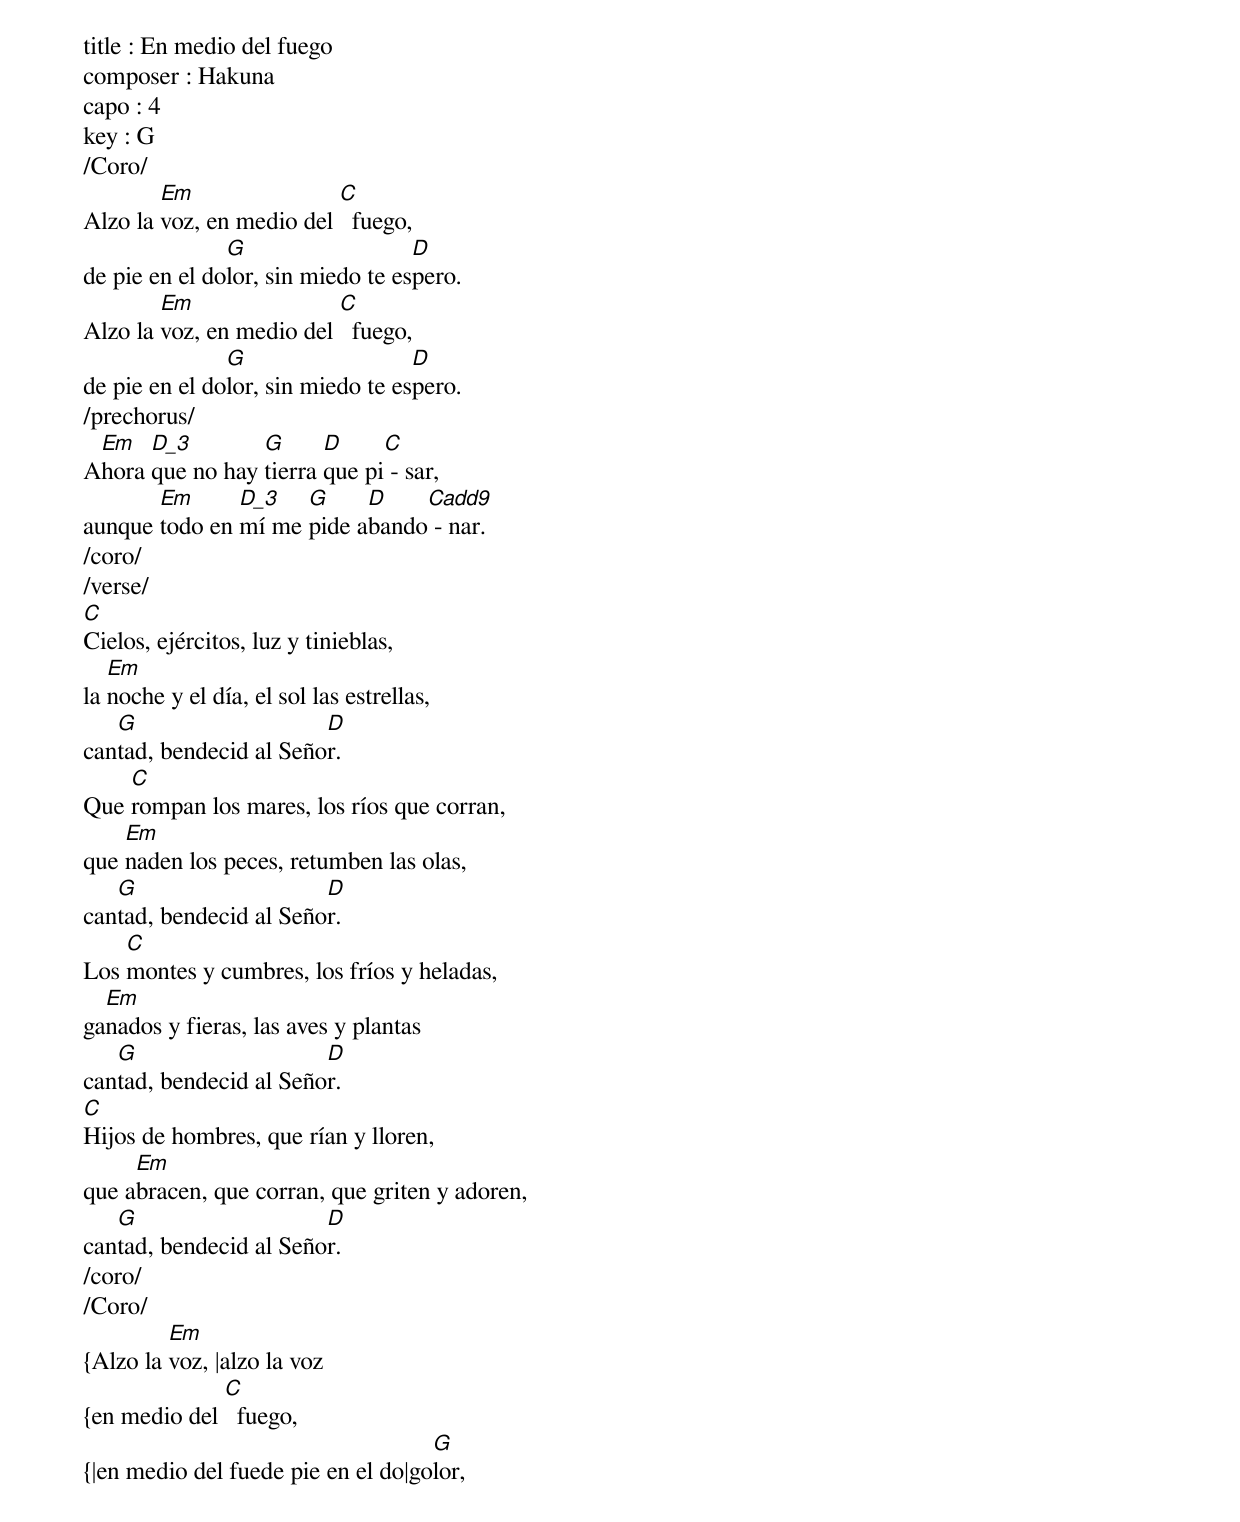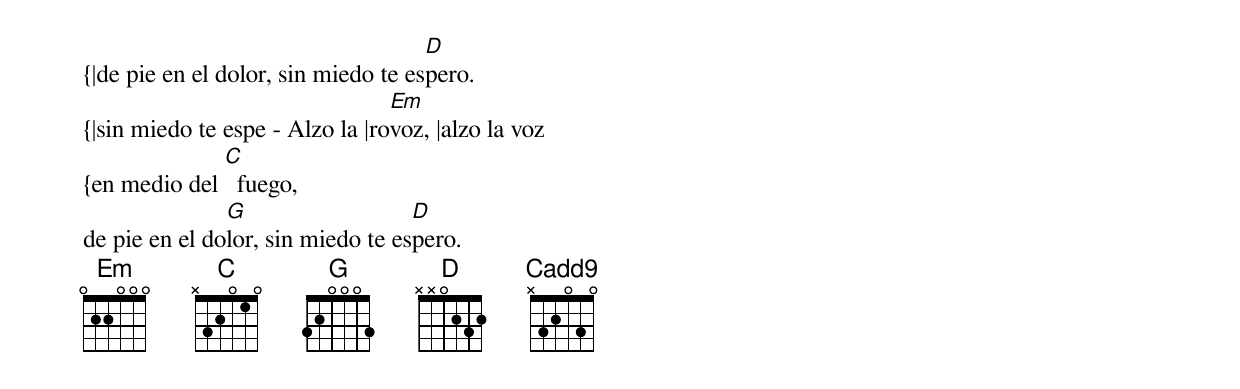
title : En medio del fuego
composer : Hakuna
capo : 4
key : G
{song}
/Coro/
Alzo la [Em]voz, en medio del [C]  fuego,
de pie en el do[G]lor, sin miedo te es[D]pero.
Alzo la [Em]voz, en medio del [C]  fuego,
de pie en el do[G]lor, sin miedo te es[D]pero.
/prechorus/
A[Em]hora [D_3]que no hay [G]tierra [D]que pi[C] - sar,
aunque [Em]todo en [D_3]mí me [G]pide a[D]bando[Cadd9] - nar.
/coro/
/verse/
[C]Cielos, ejércitos, luz y tinieblas,
la [Em]noche y el día, el sol las estrellas,
can[G]tad, bendecid al Seño[D]r.
Que [C]rompan los mares, los ríos que corran,
que [Em]naden los peces, retumben las olas,
can[G]tad, bendecid al Seño[D]r.
Los [C]montes y cumbres, los fríos y heladas,
ga[Em]nados y fieras, las aves y plantas
can[G]tad, bendecid al Seño[D]r.
[C]Hijos de hombres, que rían y lloren,
que a[Em]bracen, que corran, que griten y adoren,
can[G]tad, bendecid al Seño[D]r.
/coro/
/Coro/
{Alzo la [Em]voz, []|alzo la voz
{[]en medio del [C]  fuego,
{[]|en medio del fue[]de pie en el do|go[G]lor,
{[]|de pie en el dolor, []sin miedo te es[D]pero.
{[]|sin miedo te espe - []Alzo la |ro[Em]voz, []|alzo la voz
{[]en medio del [C]  fuego,
de pie en el do[G]lor, sin miedo te es[D]pero.
